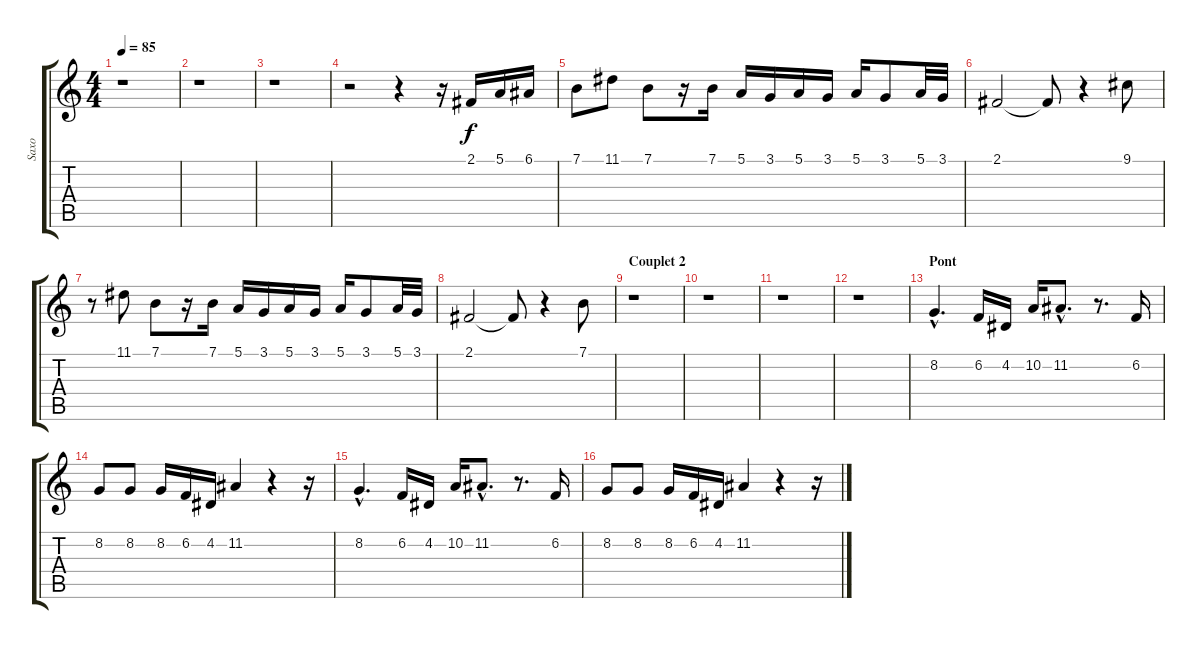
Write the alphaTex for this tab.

\track ("Saxo" "Saxo") {instrument tenorsax}
\staff {score tabs}
\tuning (E4 B3 G3 D3 A2 E2) {hide}
\ts (4 4)
\tempo 85
\clef g2
\ks c
r.1{dy f} |
r.1 |
r.1 |
r.2 r.4 r.16 2.1.16 5.1.16 6.1.16 |
7.1.8 11.1.8 7.1.8 r.16 7.1.16 5.1.16 3.1.16 5.1.16 3.1.16 5.1.16 3.1.8 5.1.32 3.1.32 |
2.1.2 2.1{t}.8 r.4 9.1.8 |
r.8 11.1.8 7.1.8 r.16 7.1.16 5.1.16 3.1.16 5.1.16 3.1.16 5.1.16 3.1.8 5.1.32 3.1.32 |
2.1.2 2.1{t}.8 r.4 7.1.8 |
\section ("" "Couplet 2")
r.1 |
r.1 |
r.1 |
r.1 |
\section ("" "Pont")
8.2{hac}.4{d} 6.2.16 4.2.16 10.2.16 11.2{hac}.8{d} r.8{d} 6.2.16 |
8.2.8 8.2.8 8.2.16 6.2.16 4.2.16 11.2.4 r.4 r.16 |
8.2{hac}.4{d} 6.2.16 4.2.16 10.2.16 11.2{hac}.8{d} r.8{d} 6.2.16 |
8.2.8 8.2.8 8.2.16 6.2.16 4.2.16 11.2.4 r.4 r.16
